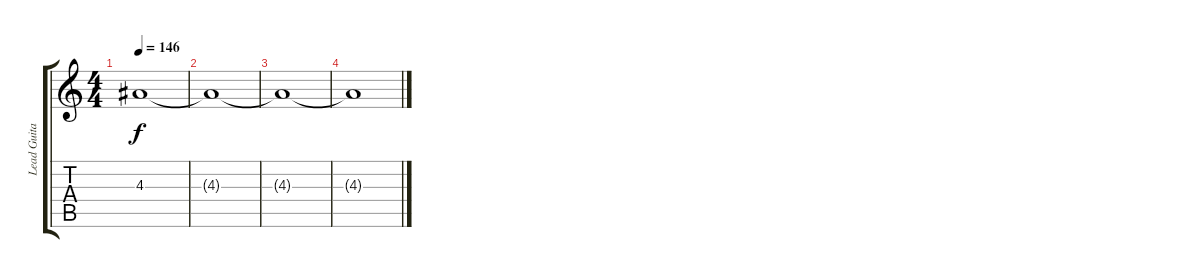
\track ("Lead Guitar" "Lead Guita") {instrument electricguitarclean}
\staff {score tabs}
\tuning (Eb4 Bb3 Gb3 Db3 Ab2 Db2) {hide}
\ts (4 4)
\tempo 146
\clef g2
\ks c
4.3{t}.1{dy f volume 0} |
4.3{t}.1 |
4.3{t}.1 |
4.3{t}.1
